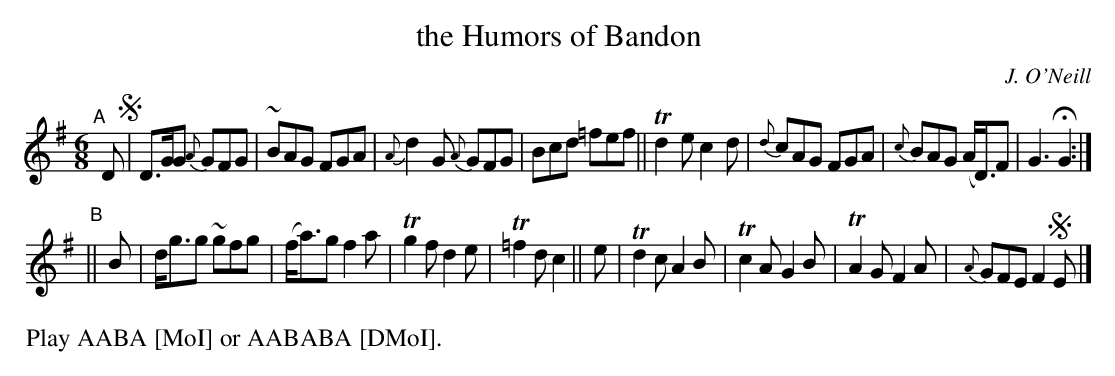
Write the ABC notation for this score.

X:1
T: the Humors of Bandon
C: J. O'Neill
M: 6/8
K: G
"^A"[|] D !segno!|\
D>GG {A}GFG |   ~BAG FGA | {A}d2G {A}GFG | Bcd =fef ||\
Td2e    c2d | {d}cAG FGA | {c}BAG (A<D)F | G3 HG2 :|
"^B"|| B |\
d<gg ~gfg | (f<a)g f2a | Tg2f d2e |  T=f2d c2 || e |\
Td2c  A2B | Tc2A   G2B | TA2G F2A | {A}GFE F2!segno!E |]
